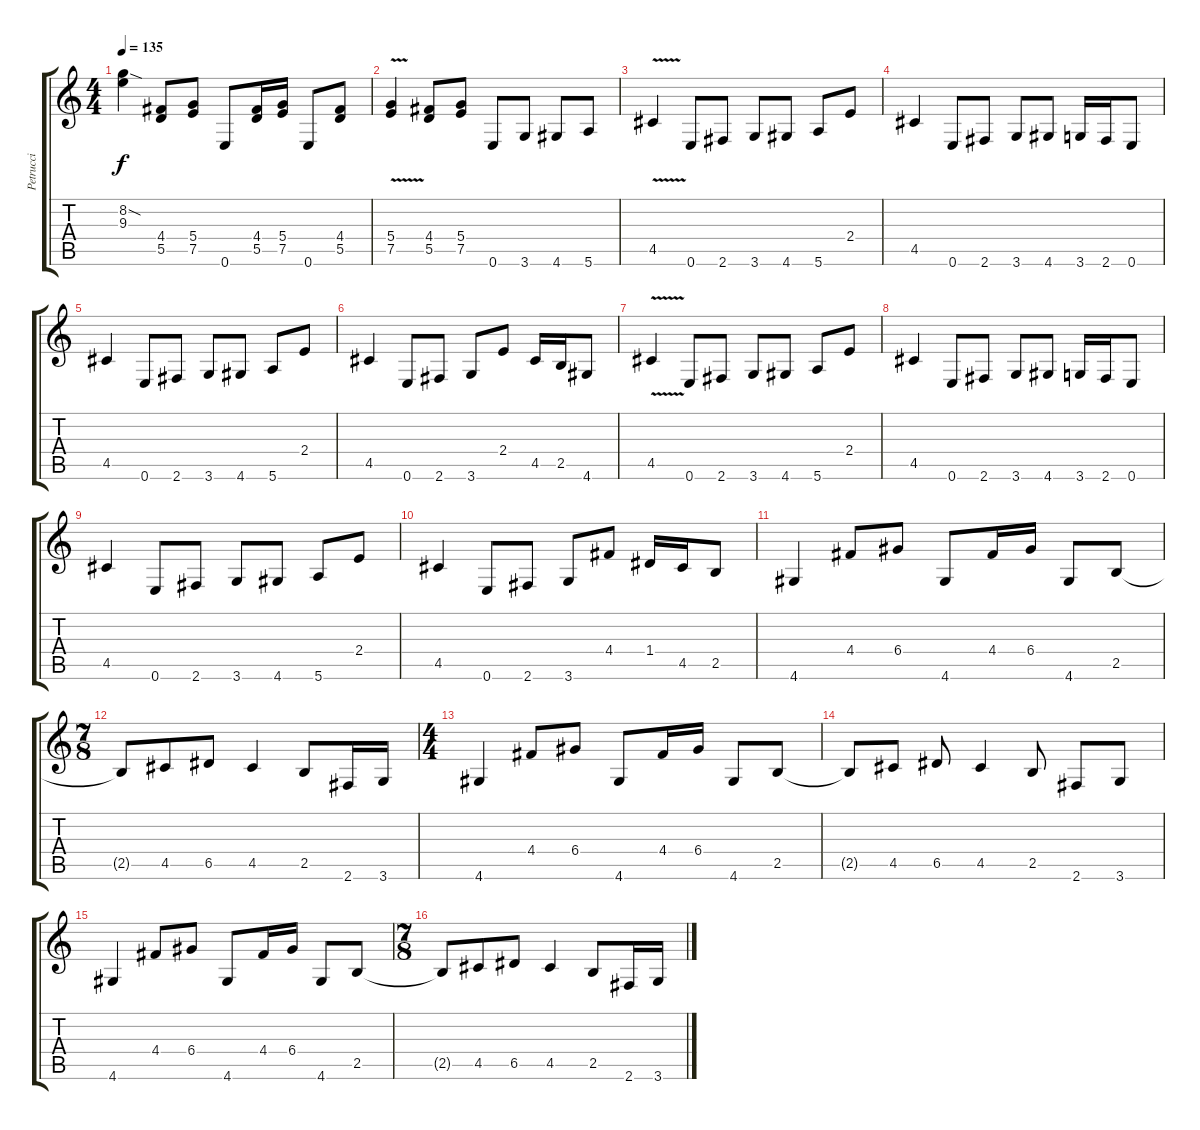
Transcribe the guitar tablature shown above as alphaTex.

\track ("Petrucci" "Petrucci") {instrument distortionguitar}
\staff {score tabs}
\tuning (E4 B3 G3 D3 A2 E2) {hide}
\ts (4 4)
\tempo 135
\clef g2
\ks c
(8.2{sod} 9.3).4{dy f} (4.4 5.5).8 (5.4 7.5).8 0.6.8 (4.4 5.5).16 (5.4 7.5).16 0.6.8 (4.4 5.5).8 |
(5.4 7.5{v}).4 (4.4 5.5).8 (5.4 7.5).8 0.6.8 3.6.8 4.6.8 5.6.8 |
4.5{v}.4 0.6.8 2.6.8 3.6.8 4.6.8 5.6.8 2.4.8 |
4.5.4 0.6.8 2.6.8 3.6.8 4.6.8 3.6.16 2.6.16 0.6.8 |
4.5.4 0.6.8 2.6.8 3.6.8 4.6.8 5.6.8 2.4.8 |
4.5.4 0.6.8 2.6.8 3.6.8 2.4.8 4.5.16 2.5.16 4.6.8 |
4.5{v}.4 0.6.8 2.6.8 3.6.8 4.6.8 5.6.8 2.4.8 |
4.5.4 0.6.8 2.6.8 3.6.8 4.6.8 3.6.16 2.6.16 0.6.8 |
4.5.4 0.6.8 2.6.8 3.6.8 4.6.8 5.6.8 2.4.8 |
4.5.4 0.6.8 2.6.8 3.6.8 4.4.8 1.4.16 4.5.16 2.5.8 |
4.6.4 4.4.8 6.4.8 4.6.8 4.4.16 6.4.16 4.6.8 2.5.8 |
\ts (7 8)
2.5{t}.8 4.5.8 6.5.8 4.5.4 2.5.8 2.6.16 3.6.16 |
\ts (4 4)
4.6.4 4.4.8 6.4.8 4.6.8 4.4.16 6.4.16 4.6.8 2.5.8 |
2.5{t}.8 4.5.8 6.5.8 4.5.4 2.5.8 2.6.8 3.6.8 |
4.6.4 4.4.8 6.4.8 4.6.8 4.4.16 6.4.16 4.6.8 2.5.8 |
\ts (7 8)
2.5{t}.8 4.5.8 6.5.8 4.5.4 2.5.8 2.6.16 3.6.16
